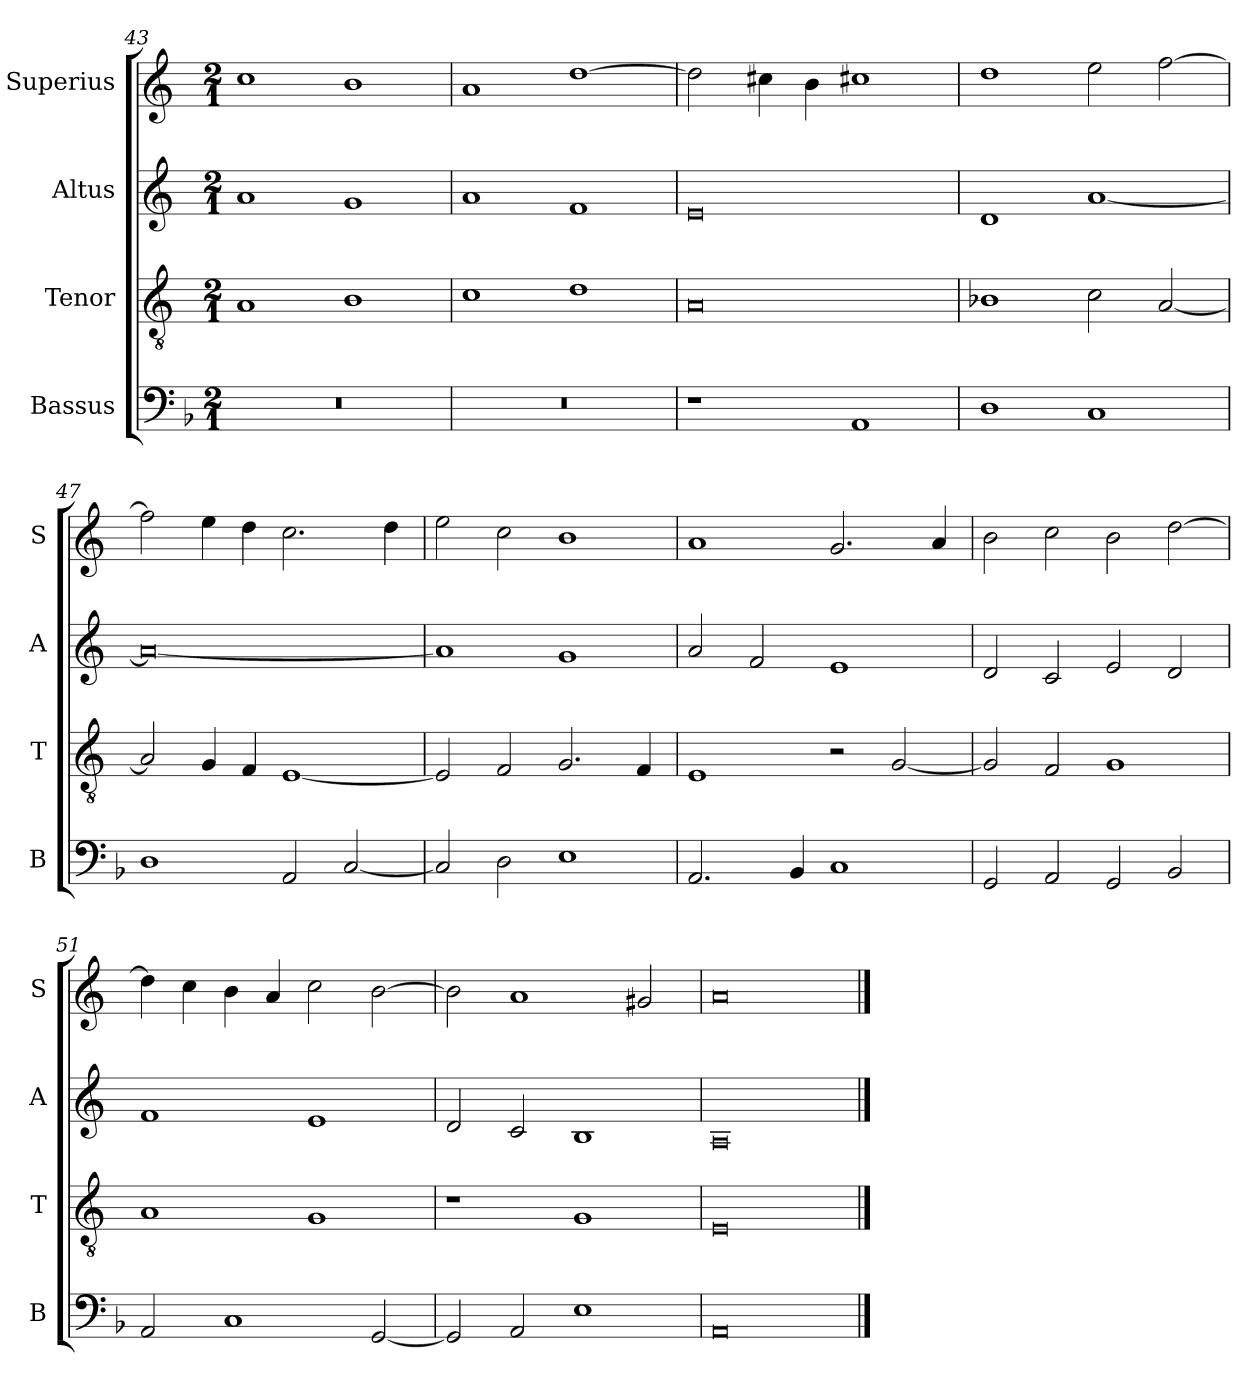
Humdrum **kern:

**kern	**kern	**kern	**kern
*part4	*part3	*part2	*part1
*staff4	*staff3	*staff2	*staff1
*I"Bassus	*I"Tenor	*I"Altus	*I"Superius
*I'B	*I'T	*I'A	*I'S
*clefF4	*clefGv2	*clefG2	*clefG2
*k[b-]	*k[]	*k[]	*k[]
*M2/1	*M2/1	*M2/1	*M2/1
=43	=43	=43	=43
0r	1A	1a	1cc
.	1B	1g	1b
=44	=44	=44	=44
0r	1c	1a	1a
.	1d	1f	[1dd
=45	=45	=45	=45
1r	0A	0e	2dd\]
.	.	.	4cc#X\
.	.	.	4b\
1AA	.	.	1cc#X
=46	=46	=46	=46
1D	1B-X	1d	1dd
1C	2c\	[1a	2ee\
.	[2A/	.	[2ff\
=47	=47	=47	=47
1D	2A/]	0a_	2ff\]
.	4G/	.	4ee\
.	4F/	.	4dd\
2AA/	[1E	.	2.cc\
[2C/	.	.	.
.	.	.	4dd\
=48	=48	=48	=48
2C/]	2E/]	1a]	2ee\
2D\	2F/	.	2cc\
1E	2.G/	1g	1b
.	4F/	.	.
=49	=49	=49	=49
2.AA/	1E	2a/	1a
.	.	2f/	.
4BB-/	.	.	.
1C	2r	1e	2.g/
.	[2G/	.	.
.	.	.	4a/
=50	=50	=50	=50
2GG/	2G/]	2d/	2b\
2AA/	2F/	2c/	2cc\
2GG/	1G	2e/	2b\
2BB-/	.	2d/	[2dd\
=51	=51	=51	=51
2AA/	1A	1f	4dd\]
.	.	.	4cc\
1C	.	.	4b\
.	.	.	4a/
.	1G	1e	2cc\
[2GG/	.	.	[2b\
=52	=52	=52	=52
2GG/]	1r	2d/	2b\]
2AA/	.	2c/	1a
1E	1G	1B	.
.	.	.	2g#X/
=53	=53	=53	=53
0AA	0E	0A	0a
==	==	==	==
*-	*-	*-	*-
